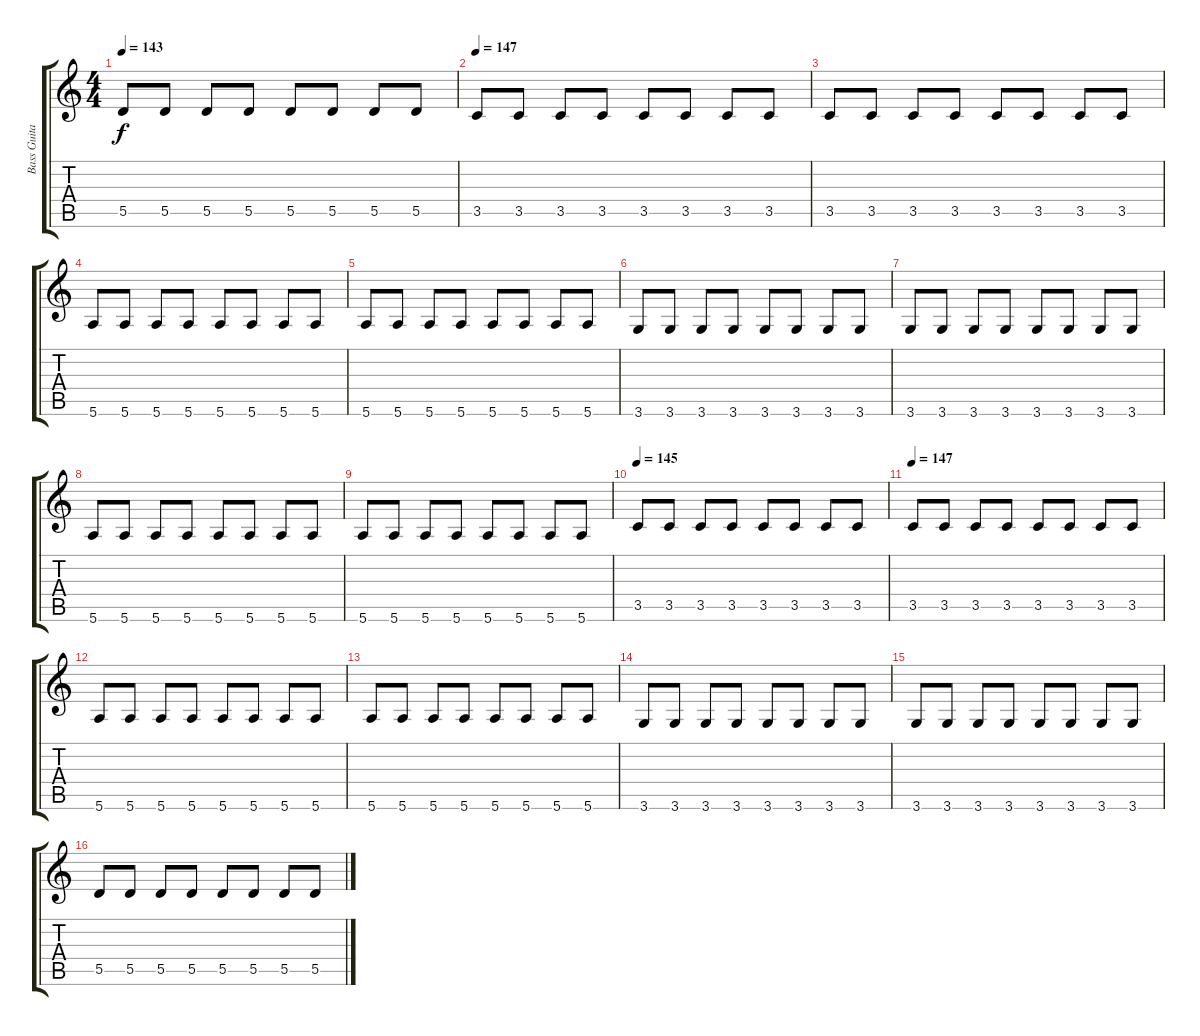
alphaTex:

\track ("Bass Guitar" "Bass Guita") {instrument electricbasspick}
\staff {score tabs}
\tuning (E4 B3 G3 D3 A2 E2) {hide}
\ts (4 4)
\tempo 143
\clef g2
\ks c
5.5.8{dy f} 5.5.8 5.5.8 5.5.8 5.5.8 5.5.8 5.5.8 5.5.8 |
\tempo 147
3.5.8 3.5.8 3.5.8 3.5.8 3.5.8 3.5.8 3.5.8 3.5.8 |
3.5.8 3.5.8 3.5.8 3.5.8 3.5.8 3.5.8 3.5.8 3.5.8 |
5.6.8 5.6.8 5.6.8 5.6.8 5.6.8 5.6.8 5.6.8 5.6.8 |
5.6.8 5.6.8 5.6.8 5.6.8 5.6.8 5.6.8 5.6.8 5.6.8 |
3.6.8 3.6.8 3.6.8 3.6.8 3.6.8 3.6.8 3.6.8 3.6.8 |
3.6.8 3.6.8 3.6.8 3.6.8 3.6.8 3.6.8 3.6.8 3.6.8 |
5.6.8 5.6.8 5.6.8 5.6.8 5.6.8 5.6.8 5.6.8 5.6.8 |
5.6.8 5.6.8 5.6.8 5.6.8 5.6.8 5.6.8 5.6.8 5.6.8 |
\tempo 145
3.5.8 3.5.8 3.5.8 3.5.8 3.5.8 3.5.8 3.5.8 3.5.8 |
\tempo 147
3.5.8 3.5.8 3.5.8 3.5.8 3.5.8 3.5.8 3.5.8 3.5.8 |
5.6.8 5.6.8 5.6.8 5.6.8 5.6.8 5.6.8 5.6.8 5.6.8 |
5.6.8 5.6.8 5.6.8 5.6.8 5.6.8 5.6.8 5.6.8 5.6.8 |
3.6.8 3.6.8 3.6.8 3.6.8 3.6.8 3.6.8 3.6.8 3.6.8 |
3.6.8 3.6.8 3.6.8 3.6.8 3.6.8 3.6.8 3.6.8 3.6.8 |
5.5.8 5.5.8 5.5.8 5.5.8 5.5.8 5.5.8 5.5.8 5.5.8
